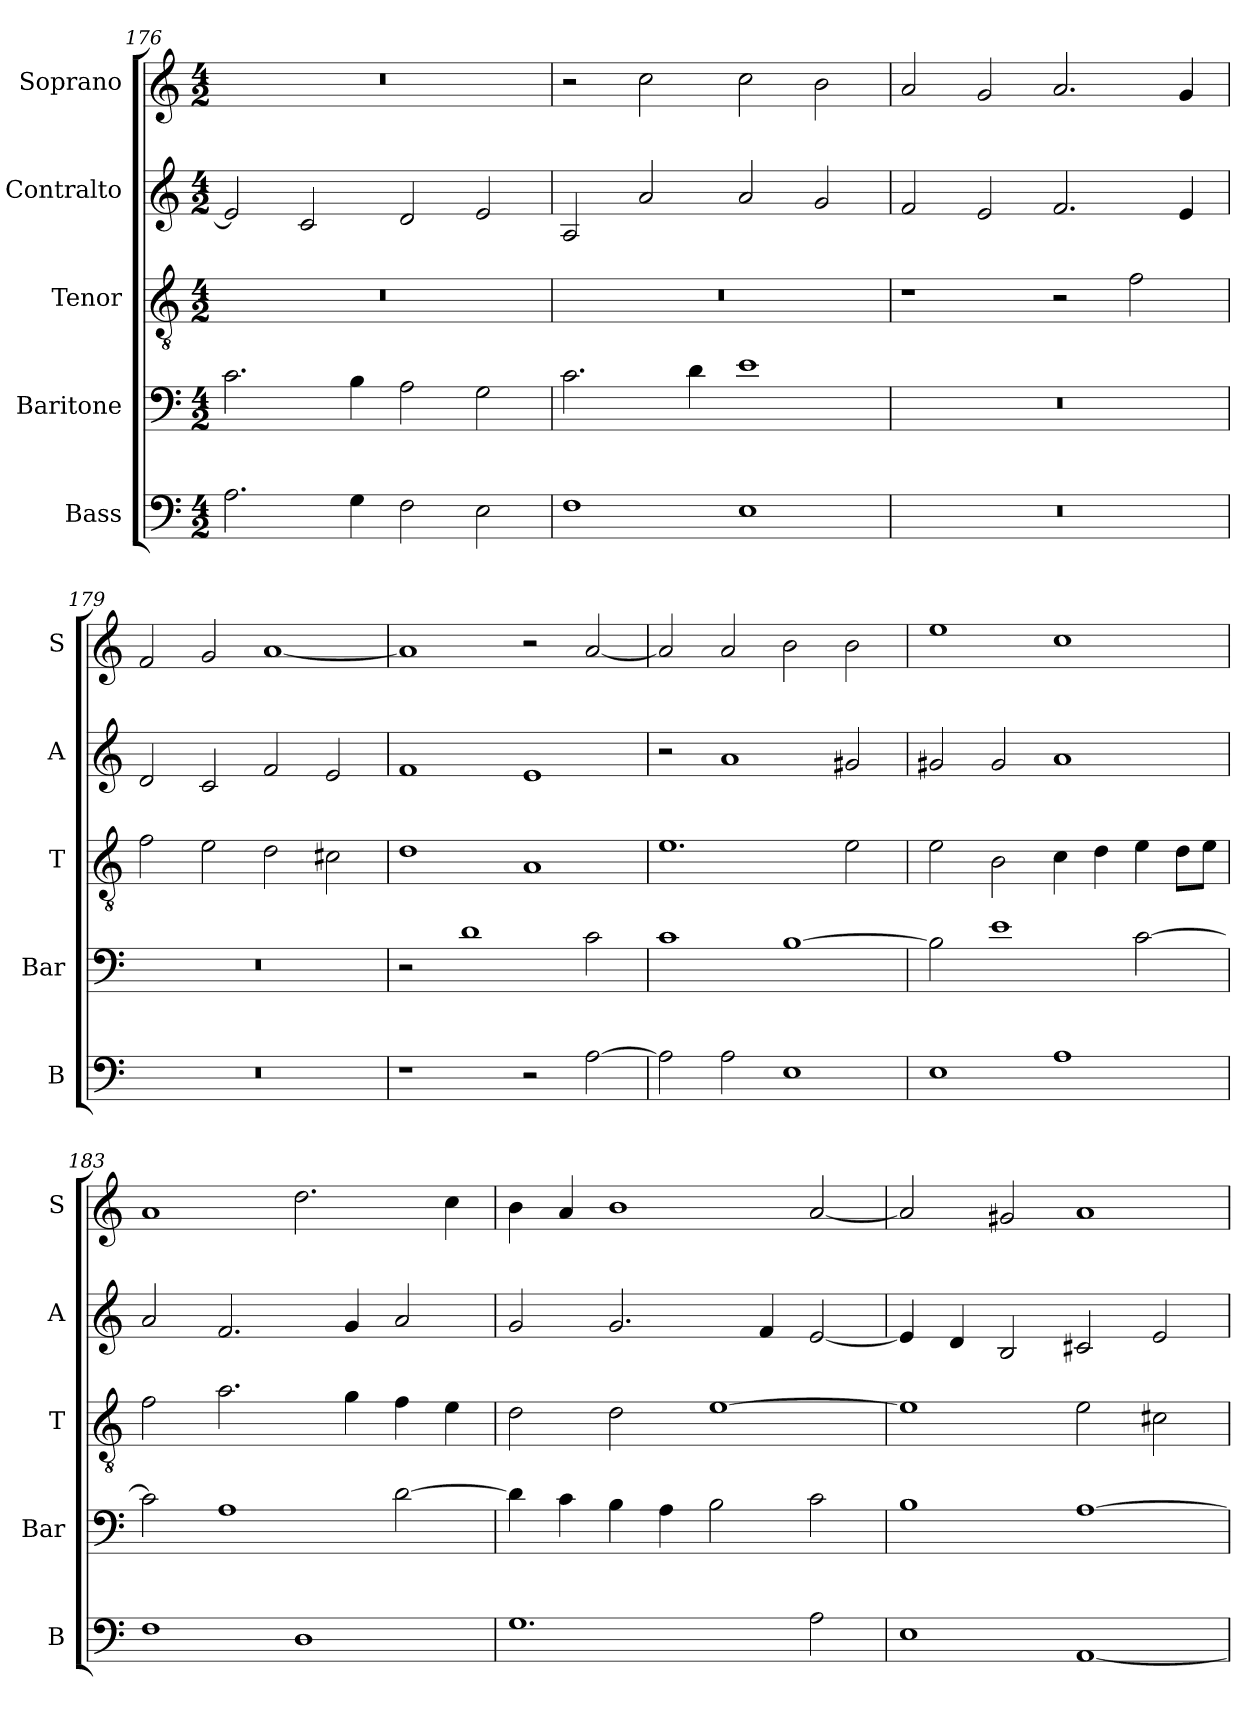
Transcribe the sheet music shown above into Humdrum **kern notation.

**kern	**kern	**kern	**kern	**kern
*part5	*part4	*part3	*part2	*part1
*staff5	*staff4	*staff3	*staff2	*staff1
*I"Bass	*I"Baritone	*I"Tenor	*I"Contralto	*I"Soprano
*I'B	*I'Bar	*I'T	*I'A	*I'S
*clefF4	*clefF4	*clefGv2	*clefG2	*clefG2
*k[]	*k[]	*k[]	*k[]	*k[]
*A:aeo	*A:aeo	*A:aeo	*A:aeo	*A:aeo
*M4/2	*M4/2	*M4/2	*M4/2	*M4/2
=176	=176	=176	=176	=176
2.A	2.c	0r	2e]	0r
.	.	.	2c	.
4G	4B	.	.	.
2F	2A	.	2d	.
2E	2G	.	2e	.
=177	=177	=177	=177	=177
1F	2.c	0r	2A	2r
.	.	.	2a	2cc
.	4d	.	.	.
1E	1e	.	2a	2cc
.	.	.	2g	2b
=178	=178	=178	=178	=178
0r	0r	1r	2f	2a
.	.	.	2e	2g
.	.	2r	2.f	2.a
.	.	2f	.	.
.	.	.	4e	4g
=179	=179	=179	=179	=179
0r	0r	2f	2d	2f
.	.	2e	2c	2g
.	.	2d	2f	[1a
.	.	2c#X	2e	.
=180	=180	=180	=180	=180
1r	2r	1d	1f	1a]
.	1d	.	.	.
2r	.	1A	1e	2r
[2A	2c	.	.	[2a
=181	=181	=181	=181	=181
2A]	1c	1.e	2r	2a]
2A	.	.	1a	2a
1E	[1B	.	.	2b
.	.	2e	2g#X	2b
=182	=182	=182	=182	=182
1E	2B]	2e	2g#X	1ee
.	1e	2B	2g#	.
1A	.	4c	1a	1cc
.	.	4d	.	.
.	[2c	4e	.	.
.	.	8d\L	.	.
.	.	8e\J	.	.
=183	=183	=183	=183	=183
1F	2c]	2f	2a	1a
.	1A	2.a	2.f	.
1D	.	.	.	2.dd
.	.	4g	4g	.
.	[2d	4f	2a	.
.	.	4e	.	4cc
=184	=184	=184	=184	=184
1.G	4d]	2d	2g	4b
.	4c	.	.	4a
.	4B	2d	2.g	1b
.	4A	.	.	.
.	2B	[1e	.	.
.	.	.	4f	.
2A	2c	.	[2e	[2a
=185	=185	=185	=185	=185
1E	1B	1e]	4e]	2a]
.	.	.	4d	.
.	.	.	2B	2g#X
[1AA	[1A	2e	2c#X	1a
.	.	2c#X	2e	.
=	=	=	=	=
*-	*-	*-	*-	*-
